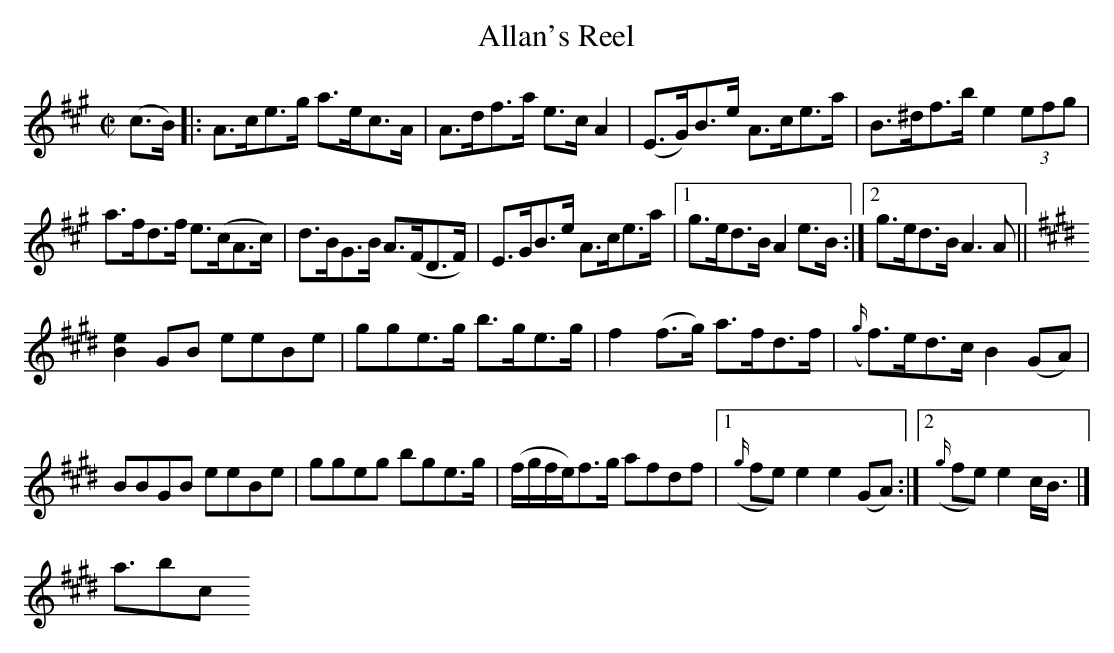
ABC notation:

X:1
T:Allan's Reel
M:C|
L:1/8
K:A
(c>B) |: A>ce>g a>ec>A | A>df>a e>cA2 | (E>G)B>e A>ce>a | B>^df>b e2 (3efg |
a>fd>f e>(cA>c)|d>BG>B A>(FD>F) | E>GB>e A>ce>a |1 g>ed>B A2 e>B :|2 g>ed>B A3 A ||
K:E
[B2e2] GB eeBe | gge>g b>ge>g | f2 (f>g) a>fd>f | ({g/}f>)ed>c B2 (GA) |
BBGB eeBe | ggeg bge>g | (f/g/f/e/)f>g afdf |1 ({g/}fe) e2 e2 (GA) :|2 ({g/}fe) e2 c<B |]
</abc>
